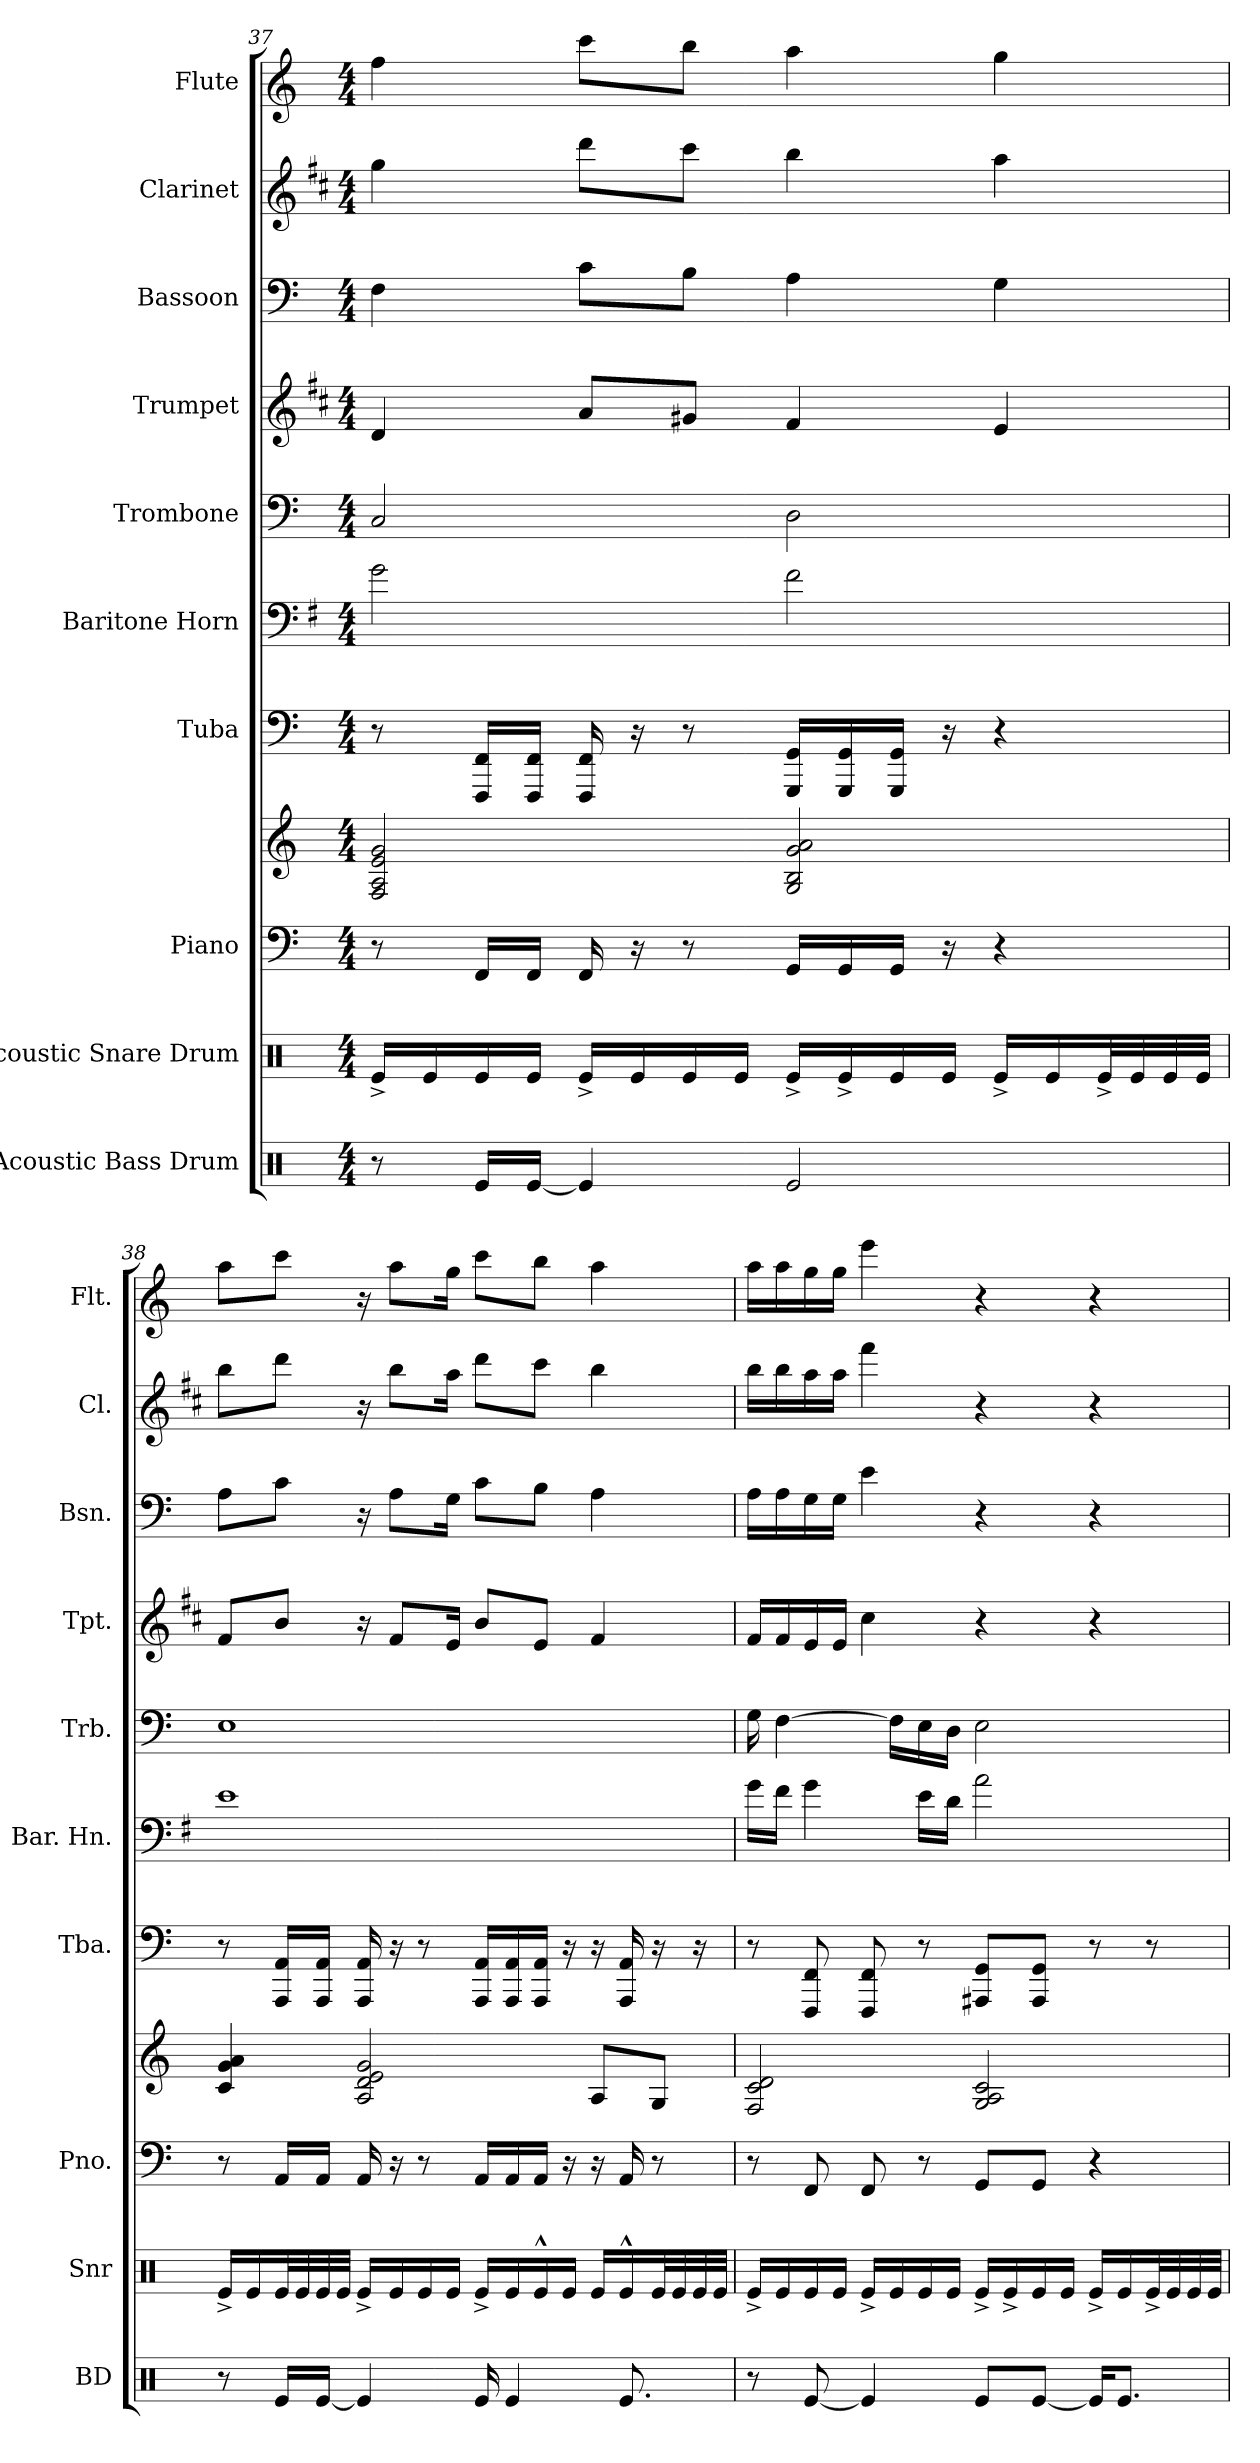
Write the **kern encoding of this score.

**kern	**kern	**kern	**kern	**kern	**kern	**kern	**kern	**kern	**kern	**kern
*part10	*part9	*part8	*part8	*part7	*part6	*part5	*part4	*part3	*part2	*part1
*staff11	*staff10	*staff9	*staff8	*staff7	*staff6	*staff5	*staff4	*staff3	*staff2	*staff1
*I"Acoustic Bass Drum	*I"Acoustic Snare Drum	*I"Piano	*	*I"Tuba	*I"Baritone Horn	*I"Trombone	*I"Trumpet	*I"Bassoon	*I"Clarinet	*I"Flute
*I'BD	*I'Snr	*I'Pno.	*	*I'Tba.	*I'Bar. Hn.	*I'Trb.	*I'Tpt.	*I'Bsn.	*I'Cl.	*I'Flt.
*clefX	*clefX	*clefF4	*clefG2	*clefF4	*clefF4	*clefF4	*clefG2	*clefF4	*clefG2	*clefG2
*	*	*	*	*	*ITrd4c7	*	*ITrd1c2	*	*ITrd1c2	*
*k[]	*k[]	*k[]	*k[]	*k[]	*k[]	*k[]	*k[]	*k[]	*k[]	*k[]
*M4/4	*M4/4	*M4/4	*M4/4	*M4/4	*M4/4	*M4/4	*M4/4	*M4/4	*M4/4	*M4/4
=37	=37	=37	=37	=37	=37	=37	=37	=37	=37	=37
8r	16Re^LL	8r	2F 2g 2A 2e	8r	2c	2C	4c	4F	4ff	4ff
.	16Re	.	.	.	.	.	.	.	.	.
16ReLL	16Re	16FFLL	.	16FF 16FFFLL	.	.	.	.	.	.
[16ReJJ	16ReJJ	16FFJJ	.	16FF 16FFFJJ	.	.	.	.	.	.
4Re]	16Re^LL	16FF	.	16FF 16FFF	.	.	8gL	8cL	8cccL	8cccL
.	16Re	16r	.	16r	.	.	.	.	.	.
.	16Re	8r	.	8r	.	.	8f#XJ	8BJ	8bbJ	8bbJ
.	16ReJJ	.	.	.	.	.	.	.	.	.
2Re	16Re^LL	16GGLL	2G 2B 2a 2g	16GG 16GGGLL	2B	2D	4e	4A	4aa	4aa
.	16Re^	16GG	.	16GG 16GGG	.	.	.	.	.	.
.	16Re	16GGJJ	.	16GG 16GGGJJ	.	.	.	.	.	.
.	16ReJJ	16r	.	16r	.	.	.	.	.	.
.	16Re^LL	4r	.	4r	.	.	4d	4G	4gg	4gg
.	16Re	.	.	.	.	.	.	.	.	.
.	32Re^L	.	.	.	.	.	.	.	.	.
.	32Re	.	.	.	.	.	.	.	.	.
.	32Re	.	.	.	.	.	.	.	.	.
.	32ReJJJ	.	.	.	.	.	.	.	.	.
=38	=38	=38	=38	=38	=38	=38	=38	=38	=38	=38
8r	16Re^LL	8r	4c 4g 4a	8r	1A	1E	8eL	8AL	8aaL	8aaL
.	16Re	.	.	.	.	.	.	.	.	.
16ReLL	32ReL	16AALL	.	16AA 16AAALL	.	.	8aJ	8cJ	8cccJ	8cccJ
.	32Re	.	.	.	.	.	.	.	.	.
[16ReJJ	32Re	16AAJJ	.	16AA 16AAAJJ	.	.	.	.	.	.
.	32ReJJJ	.	.	.	.	.	.	.	.	.
4Re]	16Re^LL	16AA	2A 2e 2d 2g	16AA 16AAA	.	.	16r	16r	16r	16r
.	16Re	16r	.	16r	.	.	8eL	8AL	8aaL	8aaL
.	16Re	8r	.	8r	.	.	.	.	.	.
.	16ReJJ	.	.	.	.	.	16dJk	16GJk	16ggJk	16ggJk
16Re	16Re^LL	16AALL	.	16AA 16AAALL	.	.	8aL	8cL	8cccL	8cccL
4Re	16Re	16AA	.	16AA 16AAA	.	.	.	.	.	.
.	16Re^^	16AAJJ	.	16AA 16AAAJJ	.	.	8dJ	8BJ	8bbJ	8bbJ
.	16ReJJ	16r	.	16r	.	.	.	.	.	.
.	16ReLL	16r	8AL	16r	.	.	4e	4A	4aa	4aa
8.Re	16Re^^	16AA	.	16AA 16AAA	.	.	.	.	.	.
.	32ReL	8r	8GJ	16r	.	.	.	.	.	.
.	32Re	.	.	.	.	.	.	.	.	.
.	32Re	.	.	16r	.	.	.	.	.	.
.	32ReJJJ	.	.	.	.	.	.	.	.	.
=39	=39	=39	=39	=39	=39	=39	=39	=39	=39	=39
8r	16Re^LL	8r	2F 2c 2d	8r	16cLL	16G	16eLL	16ALL	16aaLL	16aaLL
.	16Re	.	.	.	16BJJ	[4F	16e	16A	16aa	16aa
[8Re	16Re	8FF	.	8FF 8FFF	4c	.	16d	16G	16gg	16gg
.	16ReJJ	.	.	.	.	.	16dJJ	16GJJ	16ggJJ	16ggJJ
4Re]	16Re^LL	8FF	.	8FF 8FFF	.	.	4b	4e	4eee	4eee
.	16Re	.	.	.	.	16FLL]	.	.	.	.
.	16Re	8r	.	8r	16ALL	16E	.	.	.	.
.	16ReJJ	.	.	.	16GJJ	16DJJ	.	.	.	.
8ReL	16Re^LL	8GGL	2G 2A 2c	8GG 8AAA#XL	2d	2E	4r	4r	4r	4r
.	16Re^	.	.	.	.	.	.	.	.	.
[8ReJ	16Re	8GGJ	.	8GG 8AAA#J	.	.	.	.	.	.
.	16ReJJ	.	.	.	.	.	.	.	.	.
16ReKL]	16Re^LL	4r	.	8r	.	.	4r	4r	4r	4r
8.ReJ	16Re	.	.	.	.	.	.	.	.	.
.	32Re^L	.	.	8r	.	.	.	.	.	.
.	32Re	.	.	.	.	.	.	.	.	.
.	32Re	.	.	.	.	.	.	.	.	.
.	32ReJJJ	.	.	.	.	.	.	.	.	.
=	=	=	=	=	=	=	=	=	=	=
*-	*-	*-	*-	*-	*-	*-	*-	*-	*-	*-
